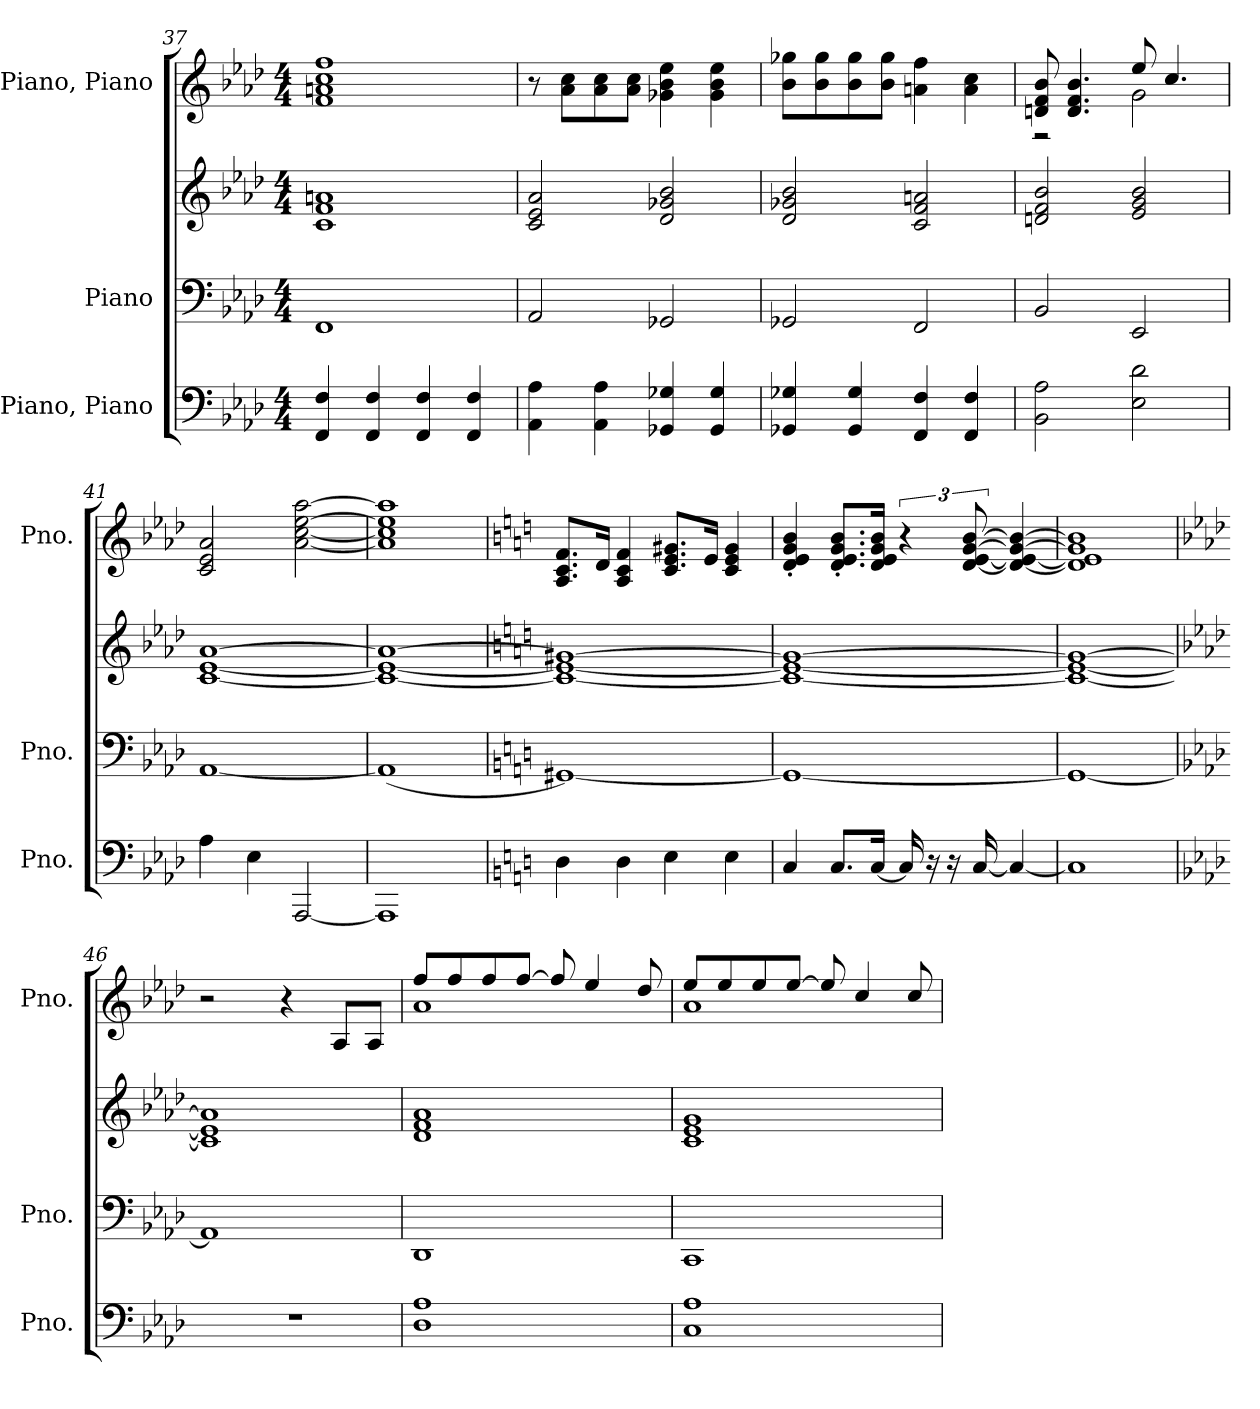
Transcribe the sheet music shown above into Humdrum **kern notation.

**kern	**kern	**kern	**kern
*part3	*part2	*part2	*part1
*staff4	*staff3	*staff2	*staff1
*I"Piano, Piano	*I"Piano	*	*I"Piano, Piano
*I'Pno.	*I'Pno.	*	*I'Pno.
*clefF4	*clefF4	*clefG2	*clefG2
*k[b-e-a-d-]	*k[b-e-a-d-]	*k[b-e-a-d-]	*k[b-e-a-d-]
*M4/4	*M4/4	*M4/4	*M4/4
=37	=37	=37	=37
4FF/ 4F/	1FF	1c 1f 1an	1f 1an 1cc 1ff
4FF/ 4F/	.	.	.
4FF/ 4F/	.	.	.
4FF/ 4F/	.	.	.
=38	=38	=38	=38
4AA-\ 4A-\	2AA-/	2c/ 2e-/ 2a-/	8r
.	.	.	8a-\ 8cc\L
4AA-\ 4A-\	.	.	8a-\ 8cc\
.	.	.	8a-\ 8cc\J
4GG-X/ 4G-X/	2GG-X/	2d-/ 2g-X/ 2b-/	4g-X\ 4b-\ 4ee-\
4GG-/ 4G-/	.	.	4g-\ 4b-\ 4ee-\
=39	=39	=39	=39
4GG-X/ 4G-X/	2GG-X/	2d-/ 2g-X/ 2b-/	8b-\ 8gg-X\L
.	.	.	8b-\ 8gg-\
4GG-/ 4G-/	.	.	8b-\ 8gg-\
.	.	.	8b-\ 8gg-\J
4FF/ 4F/	2FF/	2c/ 2f/ 2an/	4an\ 4ff\
4FF/ 4F/	.	.	4a\ 4cc\
!!LO:LB:g=z
=40	=40	=40	=40
*	*	*	*^
2BB-\ 2A-\	2BB-/	2dn/ 2f/ 2b-/	8dn/ 8f/ 8b-/	2r
.	.	.	4.d/ 4.f/ 4.b-/	.
2E-\ 2d-\	2EE-/	2e-/ 2g/ 2b-/	8ee-/	2g\
.	.	.	4.cc/	.
*	*	*	*v	*v
=41	=41	=41	=41
4A-\	[1AA-	[1c [1e- [1a-	2c/ 2e-/ 2a-/
4E-\	.	.	.
[2AAA-/	.	.	[2a-\ [2cc\ [2ee-\ [2aa-\
=42	=42	=42	=42
1AAA-]	1AA-_	1c_ 1e-_ 1a-_	1a-] 1cc] 1ee-] 1aa-]
=43	=43	=43	=43
*k[]	*k[]	*k[]	*k[]
4D\	1GG#X_	1c_ 1e-_ 1g#X_	8.A/ 8.c/ 8.f/L
.	.	.	16d/Jk
4D\	.	.	4A/ 4c/ 4f/
4E\	.	.	8.c/ 8.e/ 8.g#X/L
.	.	.	16e/Jk
4E\	.	.	4c/ 4e/ 4g#/
!!LO:LB:g=z
=44	=44	=44	=44
4C/	1GG#_	1c_ 1e-_ 1g#_	4d/' 4e/' 4g/' 4b/'
8.C/L	.	.	8.d/' 8.e/' 8.g/' 8.b/'L
[16C/Jk	.	.	16d/ 16e/ 16g/ 16b/Jk
16C/]	.	.	6r
16r	.	.	.
16r	.	.	.
.	.	.	[12d/ [12e/ [12g/ [12b/
[16C/	.	.	.
4C/_	.	.	4d/_ 4e/_ 4g/_ 4b/_
=45	=45	=45	=45
1C]	1GG#_	1c_ 1e-_ 1g#_	1d] 1e] 1g] 1b]
=46	=46	=46	=46
*k[b-e-a-d-]	*k[b-e-a-d-]	*k[b-e-a-d-]	*k[b-e-a-d-]
1r	1AA-]	1c] 1e-] 1a-]	2r
.	.	.	4r
.	.	.	8A-/L
.	.	.	8A-/J
=47	=47	=47	=47
*	*	*	*^
1D- 1A-	1DD-	1d- 1f 1a-	8ff/L	1a-
.	.	.	8ff/	.
.	.	.	8ff/	.
.	.	.	[8ff/J	.
.	.	.	8ff/]	.
.	.	.	4ee-/	.
.	.	.	8dd-/	.
!!LO:PB:g=z	!!
=48	=48	=48	=48	=48
1C 1A-	1CC	1c 1e- 1g	8ee-/L	1a-
.	.	.	8ee-/	.
.	.	.	8ee-/	.
.	.	.	[8ee-/J	.
.	.	.	8ee-/]	.
.	.	.	4cc/	.
.	.	.	8cc/	.
*	*	*	*v	*v
=	=	=	=
*-	*-	*-	*-
